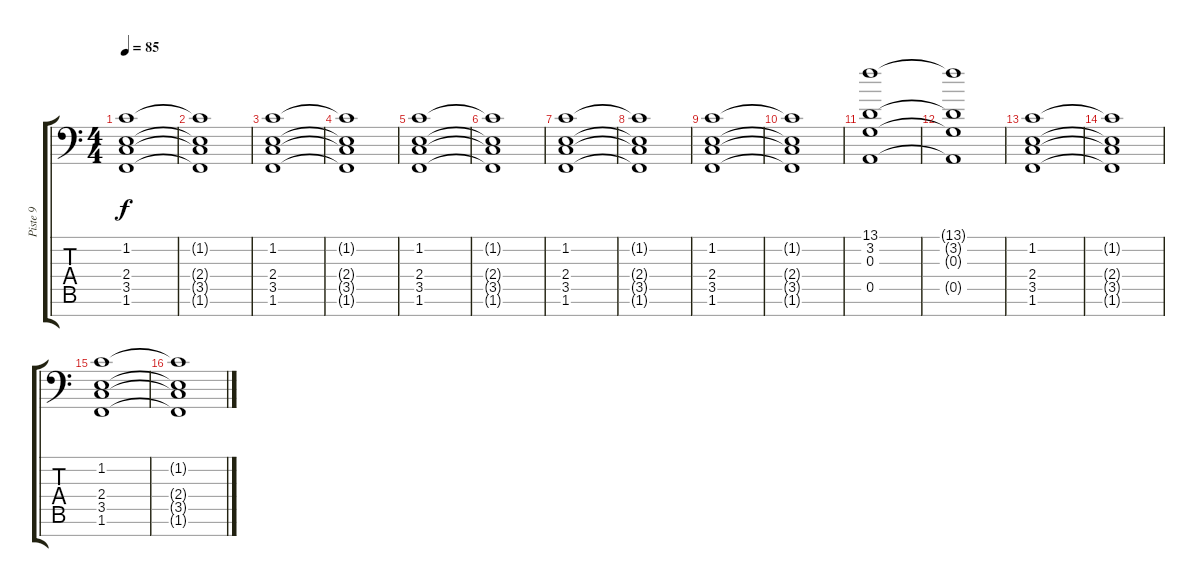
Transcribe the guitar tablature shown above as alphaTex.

\track ("Piste 9" "Piste 9") {instrument seashore}
\staff {score tabs}
\tuning (E4 B3 G3 D3 A2 E2 C-1) {hide}
\ts (4 4)
\tempo 85
\clef f4
\ks c
(1.2 2.4 3.5 1.6).1{dy f instrument seashore} |
(1.2{t} 2.4{t} 3.5{t} 1.6{t}).1 |
(1.2 2.4 3.5 1.6).1 |
(1.2{t} 2.4{t} 3.5{t} 1.6{t}).1 |
(1.2 2.4 3.5 1.6).1 |
(1.2{t} 2.4{t} 3.5{t} 1.6{t}).1 |
(1.2 2.4 3.5 1.6).1 |
(1.2{t} 2.4{t} 3.5{t} 1.6{t}).1 |
(1.2 2.4 3.5 1.6).1 |
(1.2{t} 2.4{t} 3.5{t} 1.6{t}).1 |
(13.1 3.2 0.3 0.5).1 |
(13.1{t} 3.2{t} 0.3{t} 0.5{t}).1 |
(1.2 2.4 3.5 1.6).1 |
(1.2{t} 2.4{t} 3.5{t} 1.6{t}).1 |
(1.2 2.4 3.5 1.6).1 |
(1.2{t} 2.4{t} 3.5{t} 1.6{t}).1
